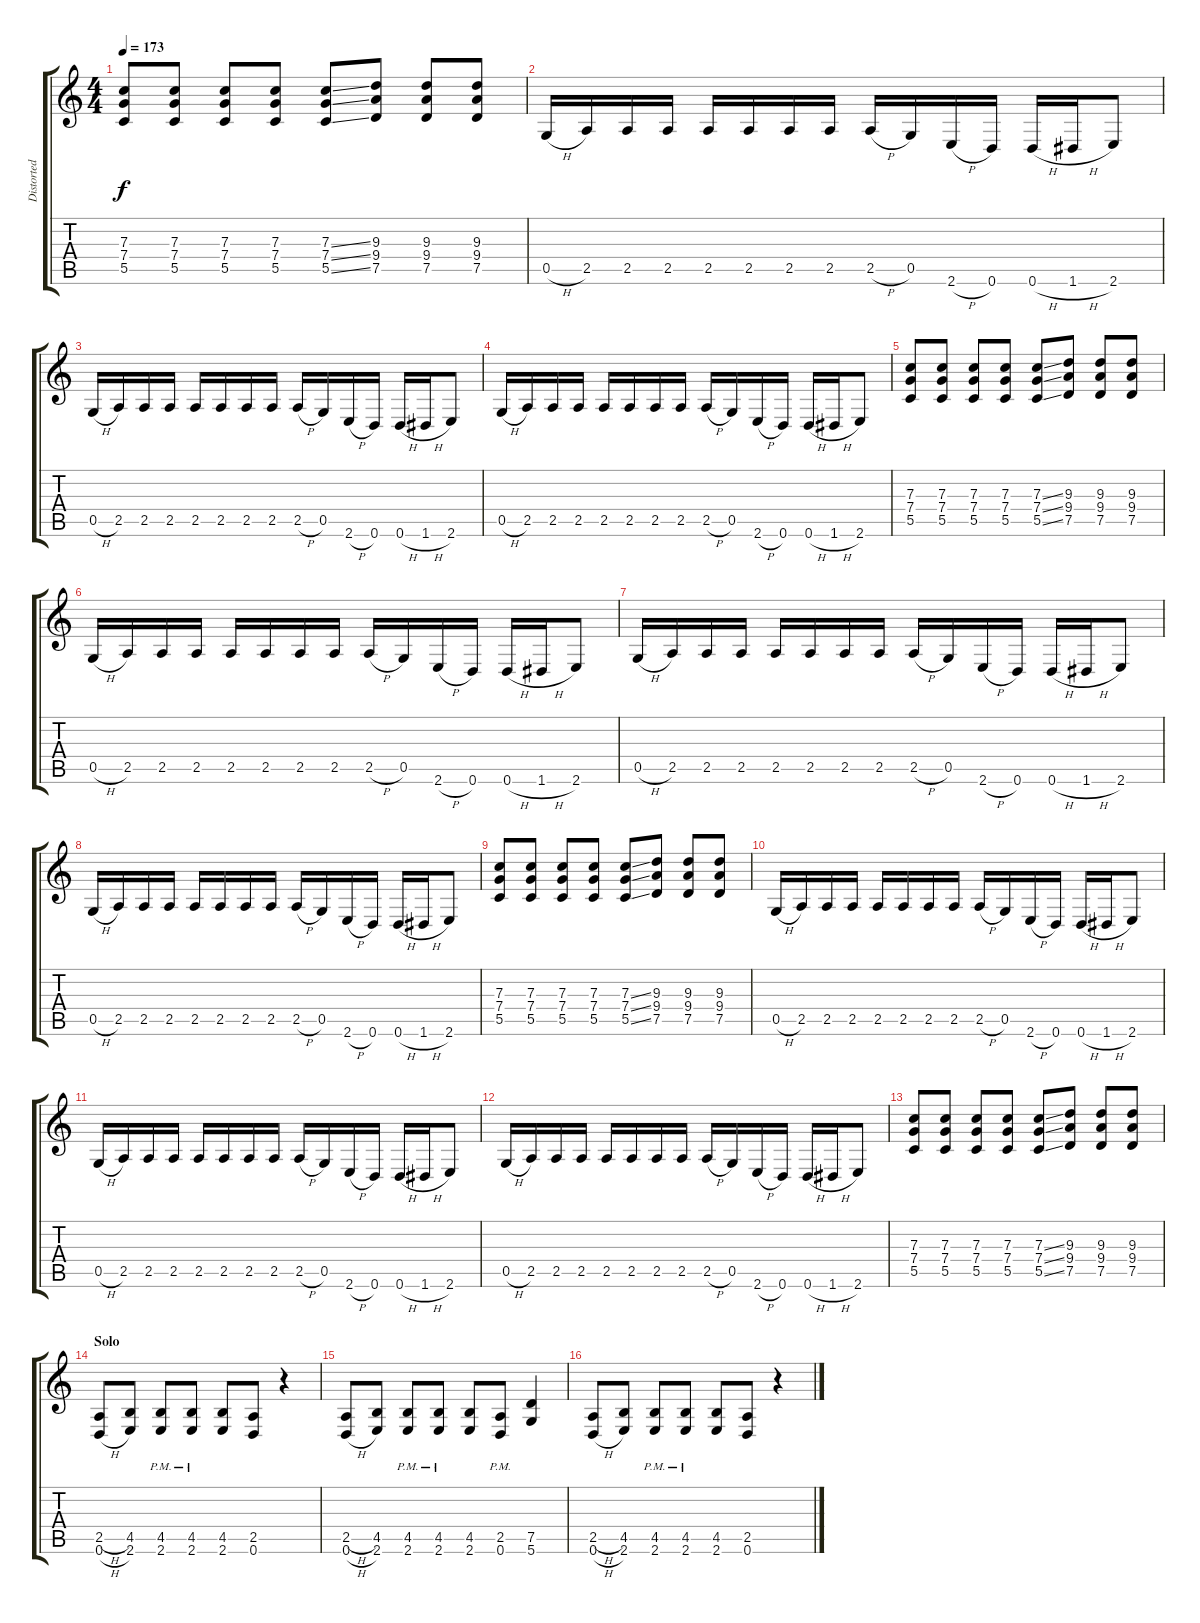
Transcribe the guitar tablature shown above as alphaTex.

\track ("Distorted Rhythm Guitar (R)" "Distorted ") {instrument distortionguitar}
\staff {score tabs}
\tuning (D4 A3 F3 C3 G2 D2) {hide}
\ts (4 4)
\tempo 173
\clef g2
\ks c
(7.3 7.4 5.5).8{dy f} (7.3 7.4 5.5).8 (7.3 7.4 5.5).8 (7.3 7.4 5.5).8 (7.3{ss} 7.4{ss} 5.5{ss}).8 (9.3 9.4 7.5).8 (9.3 9.4 7.5).8 (9.3 9.4 7.5).8 |
0.5{h}.16 2.5.16 2.5.16 2.5.16 2.5.16 2.5.16 2.5.16 2.5.16 2.5{h}.16 0.5.16 2.6{h}.16 0.6.16 0.6{h}.16 1.6{h}.16 2.6.8 |
0.5{h}.16 2.5.16 2.5.16 2.5.16 2.5.16 2.5.16 2.5.16 2.5.16 2.5{h}.16 0.5.16 2.6{h}.16 0.6.16 0.6{h}.16 1.6{h}.16 2.6.8 |
0.5{h}.16 2.5.16 2.5.16 2.5.16 2.5.16 2.5.16 2.5.16 2.5.16 2.5{h}.16 0.5.16 2.6{h}.16 0.6.16 0.6{h}.16 1.6{h}.16 2.6.8 |
(7.3 7.4 5.5).8 (7.3 7.4 5.5).8 (7.3 7.4 5.5).8 (7.3 7.4 5.5).8 (7.3{ss} 7.4{ss} 5.5{ss}).8 (9.3 9.4 7.5).8 (9.3 9.4 7.5).8 (9.3 9.4 7.5).8 |
0.5{h}.16 2.5.16 2.5.16 2.5.16 2.5.16 2.5.16 2.5.16 2.5.16 2.5{h}.16 0.5.16 2.6{h}.16 0.6.16 0.6{h}.16 1.6{h}.16 2.6.8 |
0.5{h}.16 2.5.16 2.5.16 2.5.16 2.5.16 2.5.16 2.5.16 2.5.16 2.5{h}.16 0.5.16 2.6{h}.16 0.6.16 0.6{h}.16 1.6{h}.16 2.6.8 |
0.5{h}.16 2.5.16 2.5.16 2.5.16 2.5.16 2.5.16 2.5.16 2.5.16 2.5{h}.16 0.5.16 2.6{h}.16 0.6.16 0.6{h}.16 1.6{h}.16 2.6.8 |
(7.3 7.4 5.5).8 (7.3 7.4 5.5).8 (7.3 7.4 5.5).8 (7.3 7.4 5.5).8 (7.3{ss} 7.4{ss} 5.5{ss}).8 (9.3 9.4 7.5).8 (9.3 9.4 7.5).8 (9.3 9.4 7.5).8 |
0.5{h}.16 2.5.16 2.5.16 2.5.16 2.5.16 2.5.16 2.5.16 2.5.16 2.5{h}.16 0.5.16 2.6{h}.16 0.6.16 0.6{h}.16 1.6{h}.16 2.6.8 |
0.5{h}.16 2.5.16 2.5.16 2.5.16 2.5.16 2.5.16 2.5.16 2.5.16 2.5{h}.16 0.5.16 2.6{h}.16 0.6.16 0.6{h}.16 1.6{h}.16 2.6.8 |
0.5{h}.16 2.5.16 2.5.16 2.5.16 2.5.16 2.5.16 2.5.16 2.5.16 2.5{h}.16 0.5.16 2.6{h}.16 0.6.16 0.6{h}.16 1.6{h}.16 2.6.8 |
(7.3 7.4 5.5).8 (7.3 7.4 5.5).8 (7.3 7.4 5.5).8 (7.3 7.4 5.5).8 (7.3{ss} 7.4{ss} 5.5{ss}).8 (9.3 9.4 7.5).8 (9.3 9.4 7.5).8 (9.3 9.4 7.5).8 |
\section ("" "Solo")
(2.5{h} 0.6{h}).8 (4.5 2.6).8 (4.5{pm} 2.6{pm}).8 (4.5{pm} 2.6{pm}).8 (4.5 2.6).8 (2.5 0.6).8 r.4 |
(2.5{h} 0.6{h}).8 (4.5 2.6).8 (4.5{pm} 2.6{pm}).8 (4.5{pm} 2.6{pm}).8 (4.5 2.6).8 (2.5{pm} 0.6{pm}).8 (7.5 5.6).4 |
(2.5{h} 0.6{h}).8 (4.5 2.6).8 (4.5{pm} 2.6{pm}).8 (4.5{pm} 2.6{pm}).8 (4.5 2.6).8 (2.5 0.6).8 r.4
